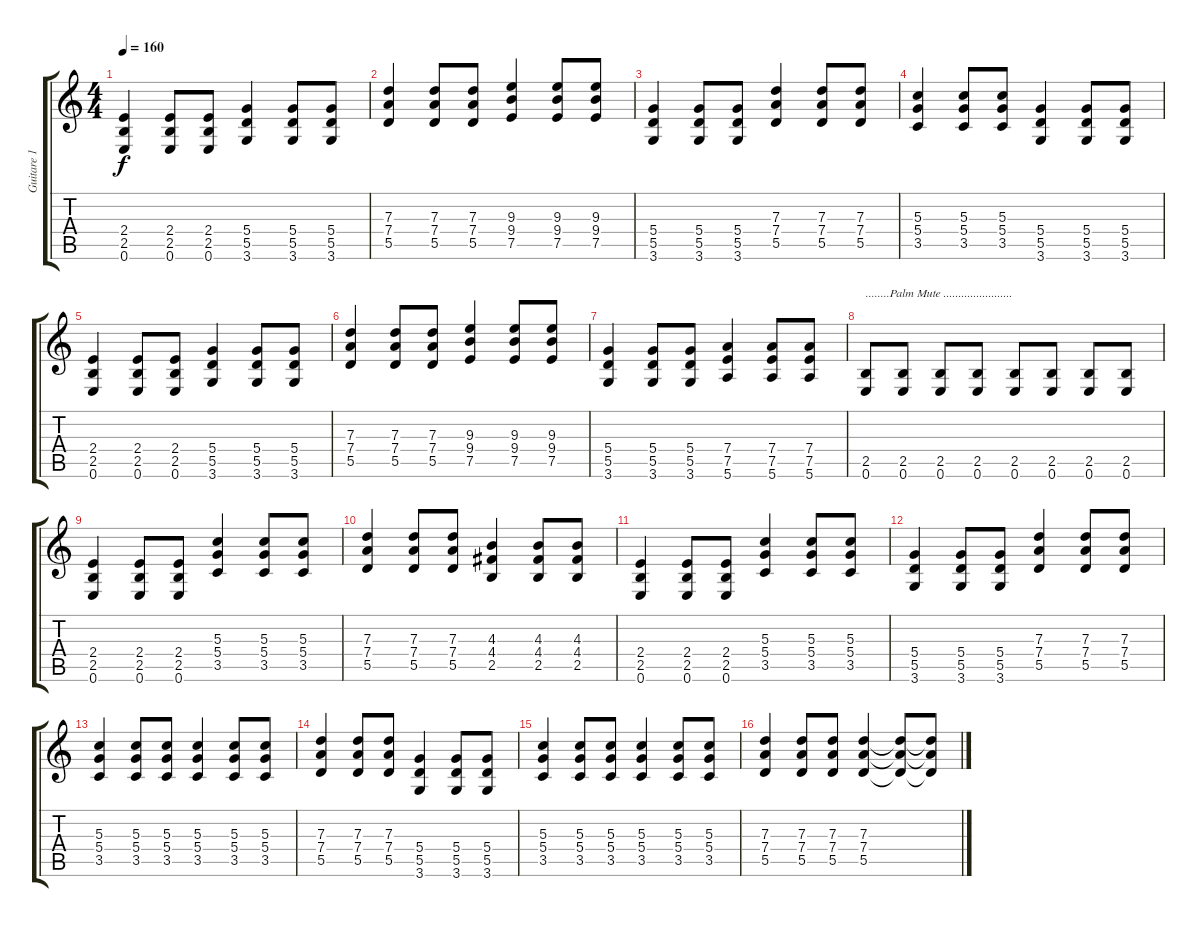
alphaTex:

\track ("Guitare 1" "Guitare 1") {instrument overdrivenguitar}
\staff {score tabs}
\tuning (E4 B3 G3 D3 A2 E2) {hide}
\ts (4 4)
\tempo 160
\clef g2
\ks c
(2.4 2.5 0.6).4{dy f} (2.4 2.5 0.6).8 (2.4 2.5 0.6).8 (5.4 5.5 3.6).4 (5.4 5.5 3.6).8 (5.4 5.5 3.6).8 |
(7.3 7.4 5.5).4 (7.3 7.4 5.5).8 (7.3 7.4 5.5).8 (9.3 9.4 7.5).4 (9.3 9.4 7.5).8 (9.3 9.4 7.5).8 |
(5.4 5.5 3.6).4 (5.4 5.5 3.6).8 (5.4 5.5 3.6).8 (7.3 7.4 5.5).4 (7.3 7.4 5.5).8 (7.3 7.4 5.5).8 |
(5.3 5.4 3.5).4 (5.3 5.4 3.5).8 (5.3 5.4 3.5).8 (5.4 5.5 3.6).4 (5.4 5.5 3.6).8 (5.4 5.5 3.6).8 |
(2.4 2.5 0.6).4 (2.4 2.5 0.6).8 (2.4 2.5 0.6).8 (5.4 5.5 3.6).4 (5.4 5.5 3.6).8 (5.4 5.5 3.6).8 |
(7.3 7.4 5.5).4 (7.3 7.4 5.5).8 (7.3 7.4 5.5).8 (9.3 9.4 7.5).4 (9.3 9.4 7.5).8 (9.3 9.4 7.5).8 |
(5.4 5.5 3.6).4 (5.4 5.5 3.6).8 (5.4 5.5 3.6).8 (7.4 7.5 5.6).4 (7.4 7.5 5.6).8 (7.4 7.5 5.6).8 |
(2.5 0.6).8{txt "........Palm Mute ......................."} (2.5 0.6).8 (2.5 0.6).8 (2.5 0.6).8 (2.5 0.6).8 (2.5 0.6).8 (2.5 0.6).8 (2.5 0.6).8 |
(2.4 2.5 0.6).4 (2.4 2.5 0.6).8 (2.4 2.5 0.6).8 (5.3 5.4 3.5).4 (5.3 5.4 3.5).8 (5.3 5.4 3.5).8 |
(7.3 7.4 5.5).4 (7.3 7.4 5.5).8 (7.3 7.4 5.5).8 (4.3 4.4 2.5).4 (4.3 4.4 2.5).8 (4.3 4.4 2.5).8 |
(2.4 2.5 0.6).4 (2.4 2.5 0.6).8 (2.4 2.5 0.6).8 (5.3 5.4 3.5).4 (5.3 5.4 3.5).8 (5.3 5.4 3.5).8 |
(5.4 5.5 3.6).4 (5.4 5.5 3.6).8 (5.4 5.5 3.6).8 (7.3 7.4 5.5).4 (7.3 7.4 5.5).8 (7.3 7.4 5.5).8 |
(5.3 5.4 3.5).4 (5.3 5.4 3.5).8 (5.3 5.4 3.5).8 (5.3 5.4 3.5).4 (5.3 5.4 3.5).8 (5.3 5.4 3.5).8 |
(7.3 7.4 5.5).4 (7.3 7.4 5.5).8 (7.3 7.4 5.5).8 (5.4 5.5 3.6).4 (5.4 5.5 3.6).8 (5.4 5.5 3.6).8 |
(5.3 5.4 3.5).4 (5.3 5.4 3.5).8 (5.3 5.4 3.5).8 (5.3 5.4 3.5).4 (5.3 5.4 3.5).8 (5.3 5.4 3.5).8 |
(7.3 7.4 5.5).4 (7.3 7.4 5.5).8 (7.3 7.4 5.5).8 (7.3 7.4 5.5).4 (7.3{t} 7.4{t} 5.5{t}).8 (7.3{t} 7.4{t} 5.5{t}).8
